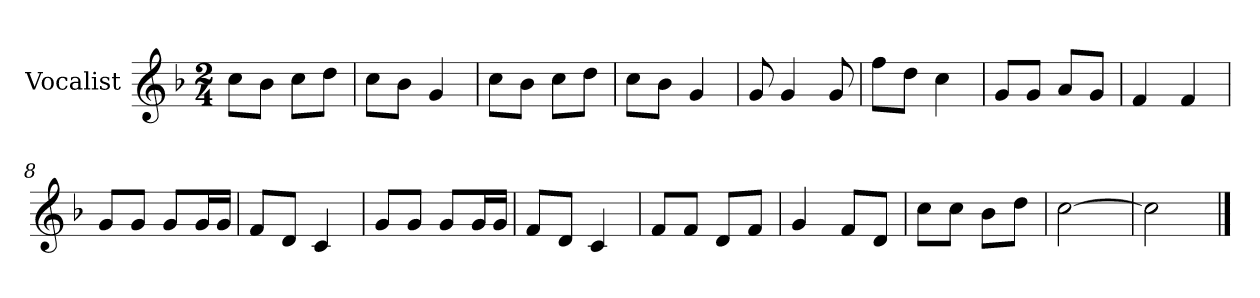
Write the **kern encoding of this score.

**kern
*part1
*staff1
*I"Vocalist
*k[b-]
*F:
*M2/4
=
8ccL
8b-J
8ccL
8ddJ
=1
8ccL
8b-J
4g
=2
8ccL
8b-J
8ccL
8ddJ
=3
8ccL
8b-J
4g
=4
8g
4g
8g
=5
8ffL
8ddJ
4cc
=6
8gL
8gJ
8aL
8gJ
=7
4f
4f
=8
8gL
8gJ
8gL
16gL
16gJJ
=9
8fL
8dJ
4c
=10
8gL
8gJ
8gL
16gL
16gJJ
=11
8fL
8dJ
4c
=12
8fL
8fJ
8dL
8fJ
=13
4g
8fL
8dJ
=14
8ccL
8ccJ
8b-L
8ddJ
=15
[2cc
=16
2cc]
==
*-
